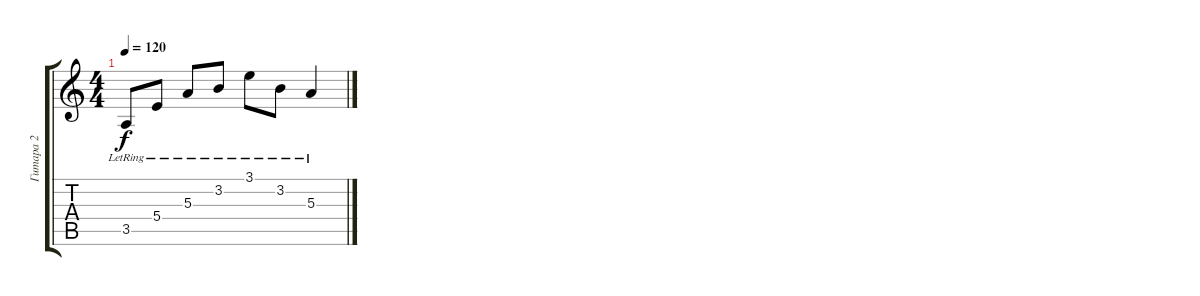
\track ("Гитара 2" "Гитара 2") {instrument overdrivenguitar}
\staff {score tabs}
\tuning (Db4 Ab3 E3 B2 Gb2 B1) {hide}
\ts (4 4)
\tempo 120
\clef g2
\ks c
3.5{lr}.8{dy f} 5.4{lr}.8 5.3{lr}.8 3.2{lr}.8 3.1{lr}.8 3.2{lr}.8 5.3{lr}.4
